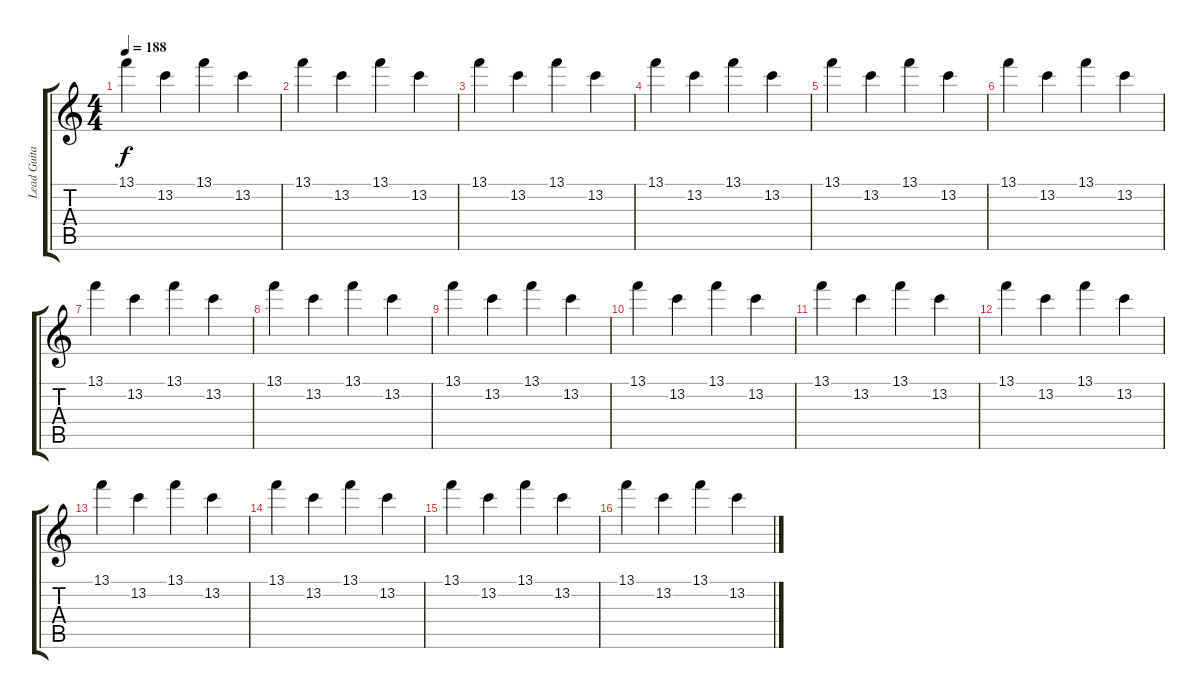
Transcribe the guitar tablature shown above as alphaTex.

\track ("Lead Guitar" "Lead Guita") {instrument distortionguitar}
\staff {score tabs}
\tuning (E4 B3 G3 D3 A2 D2) {hide}
\ts (4 4)
\tempo 188
\clef g2
\ks c
13.1.4{dy f} 13.2.4 13.1.4 13.2.4 |
13.1.4{volume 11} 13.2.4 13.1.4 13.2.4 |
13.1.4 13.2.4 13.1.4 13.2.4 |
13.1.4 13.2.4 13.1.4 13.2.4 |
13.1.4 13.2.4 13.1.4 13.2.4 |
13.1.4 13.2.4 13.1.4 13.2.4 |
13.1.4 13.2.4 13.1.4 13.2.4 |
13.1.4 13.2.4 13.1.4 13.2.4 |
13.1.4 13.2.4 13.1.4 13.2.4 |
13.1.4 13.2.4 13.1.4 13.2.4 |
13.1.4 13.2.4 13.1.4 13.2.4 |
13.1.4 13.2.4 13.1.4 13.2.4 |
13.1.4 13.2.4 13.1.4 13.2.4 |
13.1.4 13.2.4 13.1.4 13.2.4 |
13.1.4{volume 11} 13.2.4 13.1.4 13.2.4 |
13.1.4 13.2.4 13.1.4 13.2.4
